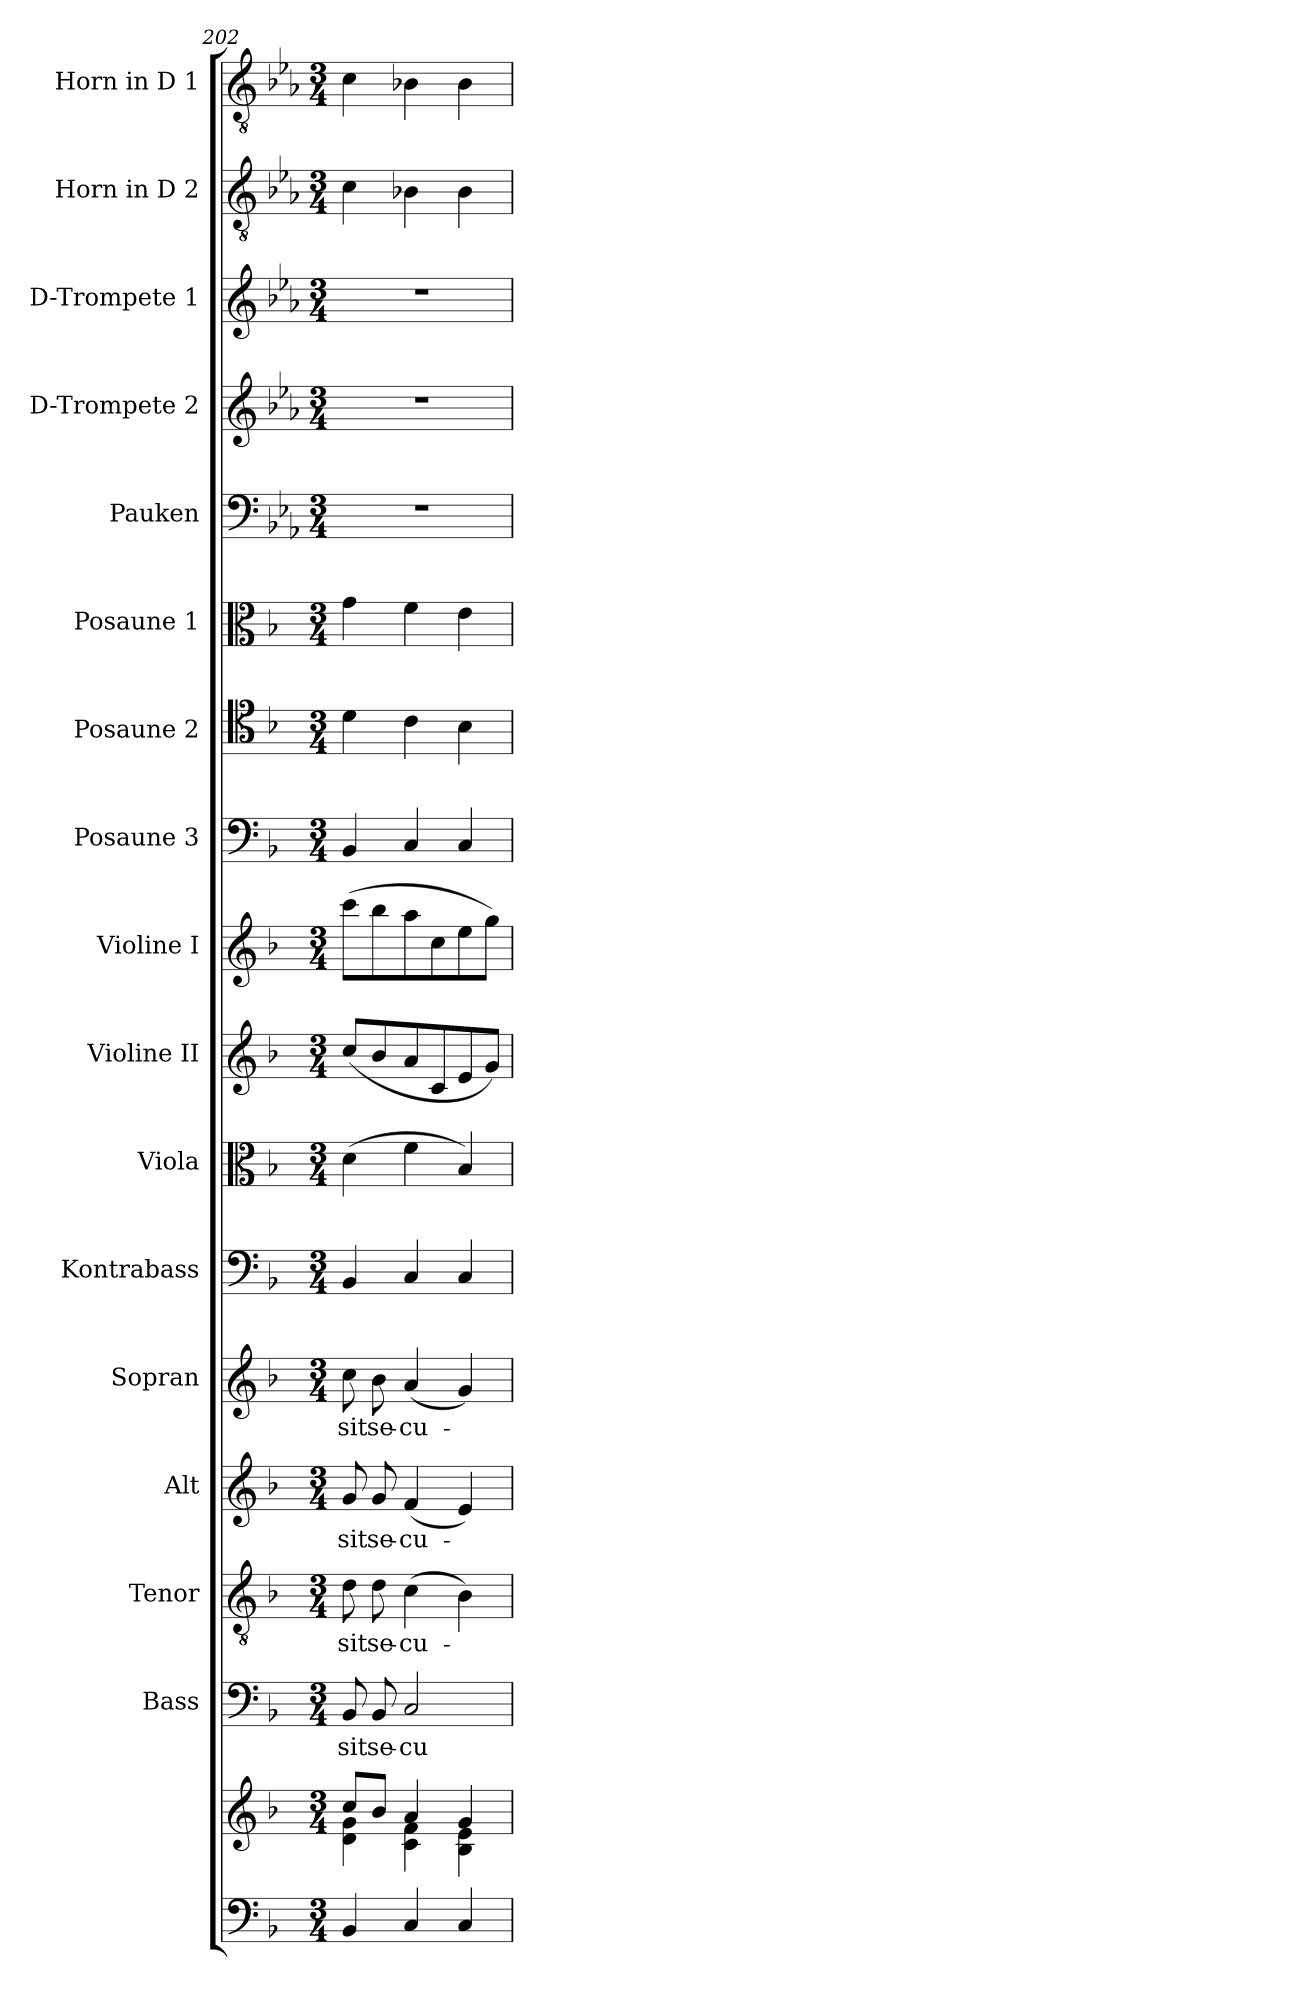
**kern	**kern	**kern	**text	**kern	**text	**kern	**text	**kern	**text	**kern	**kern	**kern	**kern	**kern	**kern	**kern	**kern	**kern	**kern	**kern	**kern
*part17	*part17	*part16	*part16	*part15	*part15	*part14	*part14	*part13	*part13	*part12	*part11	*part10	*part9	*part8	*part7	*part6	*part5	*part4	*part3	*part2	*part1
*staff18	*staff17	*staff16	*staff16	*staff15	*staff15	*staff14	*staff14	*staff13	*staff13	*staff12	*staff11	*staff10	*staff9	*staff8	*staff7	*staff6	*staff5	*staff4	*staff3	*staff2	*staff1
*	*	*I"Bass	*	*I"Tenor	*	*I"Alt	*	*I"Sopran	*	*I"Kontrabass	*I"Viola	*I"Violine II	*I"Violine I	*I"Posaune 3	*I"Posaune 2	*I"Posaune 1	*I"Pauken	*I"D-Trompete 2	*I"D-Trompete 1	*I"Horn in D 2	*I"Horn in D 1
*	*	*I'B.	*	*I'T.	*	*I'A.	*	*I'S.	*	*I'Kb.	*I'Vla.	*I'Vl. II	*I'Vl. I	*I'Pos. 3	*I'Pos. 2	*I'Pos. 1	*I'Pk.	*I'D Trp. 2	*I'D Trp. 1	*I'Hrn. 2	*I'Hrn. 1
*clefF4	*clefG2	*clefF4	*	*clefGv2	*	*clefG2	*	*clefG2	*	*clefF4	*clefC3	*clefG2	*clefG2	*clefF4	*clefC4	*clefC3	*clefF4	*clefG2	*clefG2	*clefGv2	*clefGv2
*	*	*	*	*	*	*	*	*	*	*ITrd7c12	*	*	*	*	*	*	*ITrd-1c-2	*ITrd-1c-2	*ITrd-1c-2	*ITrd-1c-2	*ITrd-1c-2
*k[b-]	*k[b-]	*k[b-]	*	*k[b-]	*	*k[b-]	*	*k[b-]	*	*k[b-]	*k[b-]	*k[b-]	*k[b-]	*k[b-]	*k[b-]	*k[b-]	*k[b-]	*k[b-]	*k[b-]	*k[b-]	*k[b-]
*F:	*F:	*F:	*	*F:	*	*F:	*	*F:	*	*F:	*F:	*F:	*F:	*F:	*F:	*F:	*F:	*F:	*F:	*F:	*F:
*M3/4	*M3/4	*M3/4	*	*M3/4	*	*M3/4	*	*M3/4	*	*M3/4	*M3/4	*M3/4	*M3/4	*M3/4	*M3/4	*M3/4	*M3/4	*M3/4	*M3/4	*M3/4	*M3/4
=202	=202	=202	=202	=202	=202	=202	=202	=202	=202	=202	=202	=202	=202	=202	=202	=202	=202	=202	=202	=202	=202
*	*^	*	*	*	*	*	*	*	*	*	*	*	*	*	*	*	*	*	*	*	*
!	!	!	!	!LO:LY:b	!	!LO:LY:b	!	!LO:LY:b	!	!LO:LY:b	!	!	!	!	!	!	!	!	!	!	!	!
4BB-/	8cc/L	4d\ 4g\	8BB-/	sit	8d\	sit	8g/	sit	8cc\	sit	4BBB-/	(>4d\	(<8cc/L	(>8ccc\L	4BB-/	4d\	4g\	2.r	2.r	2.r	4d\	4d\
!	!	!	!	!LO:LY:b	!	!LO:LY:b	!	!LO:LY:b	!	!LO:LY:b	!	!	!	!	!	!	!	!	!	!	!	!
.	8b-/J	.	8BB-/	se-	8d\	se-	8g/	se-	8b-\	se-	.	.	8b-/	8bb-\	.	.	.	.	.	.	.	.
!	!	!	!	!LO:LY:b	!	!LO:LY:b	!	!LO:LY:b	!	!LO:LY:b	!	!	!	!	!	!	!	!	!	!	!	!
4C/	4a/	4c\ 4f\	2C/	-cu-	(>4c\	-cu-	(<4f/	-cu-	(<4a/	-cu-	4CC/	4f\	8a/	8aa\	4C/	4c\	4f\	.	.	.	4cn\	4cn\
.	.	.	.	.	.	.	.	.	.	.	.	.	8c/	8cc\	.	.	.	.	.	.	.	.
4C/	4g/	4B-\ 4e\	.	.	4B-\)	.	4e/)	.	4g/)	.	4CC/	4B-/)	8e/	8ee\	4C/	4B-\	4e\	.	.	.	4c\	4c\
.	.	.	.	.	.	.	.	.	.	.	.	.	8g/J)	8gg\J)	.	.	.	.	.	.	.	.
*	*v	*v	*	*	*	*	*	*	*	*	*	*	*	*	*	*	*	*	*	*	*	*
=	=	=	=	=	=	=	=	=	=	=	=	=	=	=	=	=	=	=	=	=	=
*-	*-	*-	*-	*-	*-	*-	*-	*-	*-	*-	*-	*-	*-	*-	*-	*-	*-	*-	*-	*-	*-
